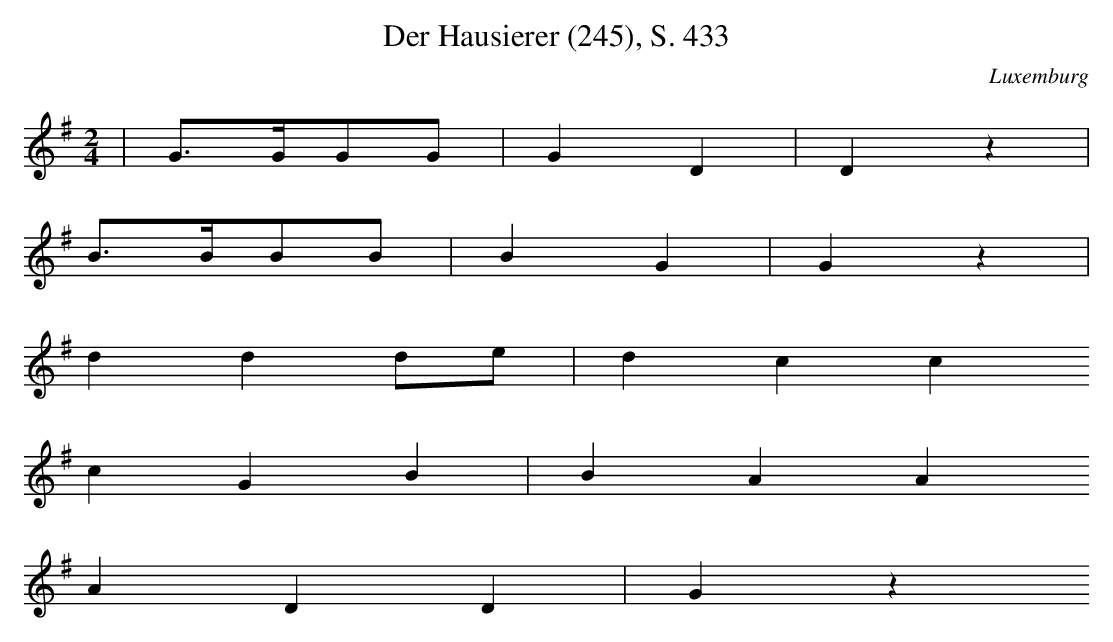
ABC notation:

X:1
T: Der Hausierer (245), S. 433
O: Luxemburg
M: 2/4
L: 1/16
K: G
 | G3GG2G2 | G4D4 | D4z4 |
B3BB2B2 | B4G4 | G4z4 |
d4d4d2e2 | d4c4c4
c4G4B4 | B4A4A4
A4D4D4 | G4z4
